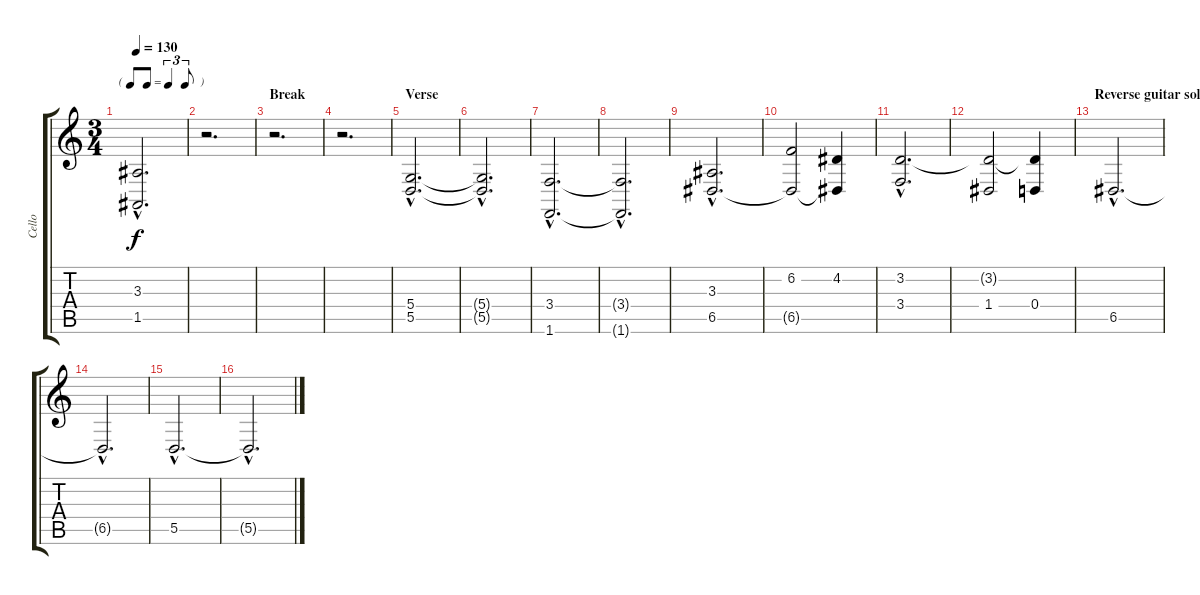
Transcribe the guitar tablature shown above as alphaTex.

\track ("Cello" "Cello") {instrument cello}
\staff {score tabs}
\tuning (E4 B3 G3 D3 A2 E2) {hide}
\ts (3 4)
\tf triplet8th
\tempo 130
\clef g2
\ks c
(3.3{hac t} 1.5{hac}).2{d dy f} |
r.2{d} |
\section ("" "Break")
r.2{d} |
r.2{d} |
\section ("" "Verse")
(5.4{hac} 5.5{hac}).2{d} |
(5.4{hac t} 5.5{hac t}).2{d} |
(3.4{hac} 1.6{hac}).2{d} |
(3.4{hac t} 1.6{hac t}).2{d} |
(3.3{hac} 6.5{hac}).2{d} |
(6.2 6.5{t}).2 (4.2 6.5{t}).4 |
(3.2{hac} 3.4{hac}).2{d} |
(3.2{t} 1.4).2 (3.2{t} 0.4).4 |
\section ("" "Reverse guitar solo")
6.5{hac}.2{d} |
6.5{hac t}.2{d} |
5.5{hac}.2{d} |
5.5{hac t}.2{d}
